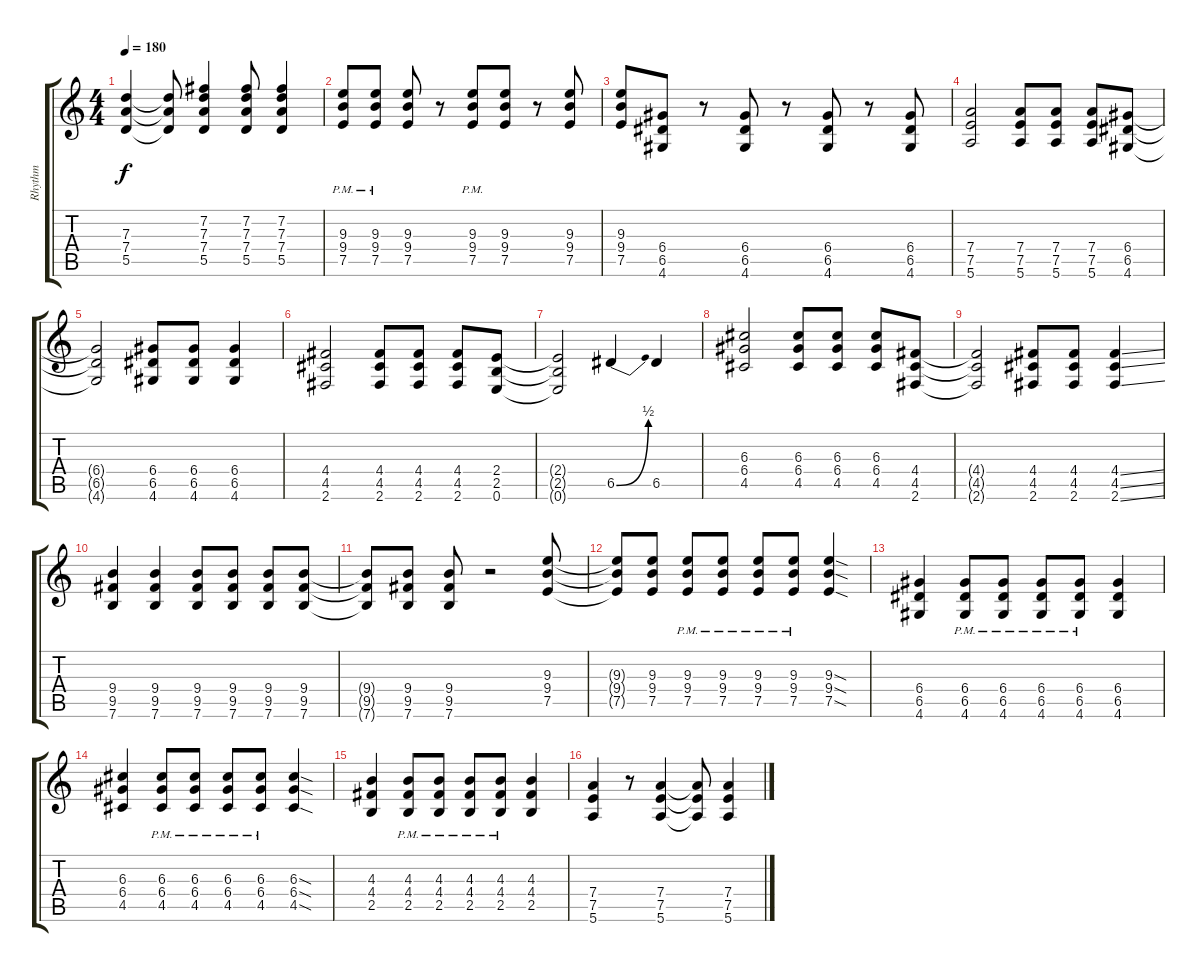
\track ("Rhythm" "Rhythm") {instrument overdrivenguitar}
\staff {score tabs}
\tuning (E4 B3 G3 D3 A2 E2) {hide}
\ts (4 4)
\tempo 180
\clef g2
\ks c
(7.3 7.4 5.5).4{dy f} (7.3{t} 7.4{t} 5.5{t}).8 (7.2 7.3 7.4 5.5).4 (7.2 7.3 7.4 5.5).8 (7.2 7.3 7.4 5.5).4 |
(9.3{pm} 9.4{pm} 7.5{pm}).8 (9.3{pm} 9.4{pm} 7.5{pm}).8 (9.3 9.4 7.5).8 r.8 (9.3{pm} 9.4{pm} 7.5{pm}).8 (9.3 9.4 7.5).8 r.8 (9.3 9.4 7.5).8 |
(9.3 9.4 7.5).8 (6.4 6.5 4.6).8 r.8 (6.4 6.5 4.6).8 r.8 (6.4 6.5 4.6).8 r.8 (6.4 6.5 4.6).8 |
\section ("" "")
(7.4 7.5 5.6).2 (7.4 7.5 5.6).8 (7.4 7.5 5.6).8 (7.4 7.5 5.6).8 (6.4 6.5 4.6).8 |
(6.4{t} 6.5{t} 4.6{t}).2 (6.4 6.5 4.6).8 (6.4 6.5 4.6).8 (6.4 6.5 4.6).4 |
(4.4 4.5 2.6).2 (4.4 4.5 2.6).8 (4.4 4.5 2.6).8 (4.4 4.5 2.6).8 (2.4 2.5 0.6).8 |
(2.4{t} 2.5{t} 0.6{t}).2 6.5{be (bend 0 0 60 2)}.4 6.5.4 |
(6.3 6.4 4.5).2 (6.3 6.4 4.5).8 (6.3 6.4 4.5).8 (6.3 6.4 4.5).8 (4.4 4.5 2.6).8 |
(4.4{t} 4.5{t} 2.6{t}).2 (4.4 4.5 2.6).8 (4.4 4.5 2.6).8 (4.4{ss} 4.5{ss} 2.6{ss}).4 |
(9.4 9.5 7.6).4 (9.4 9.5 7.6).4 (9.4 9.5 7.6).8 (9.4 9.5 7.6).8 (9.4 9.5 7.6).8 (9.4 9.5 7.6).8 |
(9.4{t} 9.5{t} 7.6{t}).8 (9.4 9.5 7.6).8 (9.4 9.5 7.6).8 r.2 (9.3 9.4 7.5).8 |
\section ("" "")
(9.3{t} 9.4{t} 7.5{t}).8 (9.3 9.4 7.5).8 (9.3{pm} 9.4{pm} 7.5{pm}).8 (9.3{pm} 9.4{pm} 7.5{pm}).8 (9.3{pm} 9.4{pm} 7.5{pm}).8 (9.3{pm} 9.4{pm} 7.5{pm}).8 (9.3{sod} 9.4{sod} 7.5{sod}).4 |
(6.4 6.5 4.6).4 (6.4{pm} 6.5{pm} 4.6{pm}).8 (6.4{pm} 6.5{pm} 4.6{pm}).8 (6.4{pm} 6.5{pm} 4.6{pm}).8 (6.4{pm} 6.5{pm} 4.6{pm}).8 (6.4 6.5 4.6).4 |
(6.3 6.4 4.5).4 (6.3{pm} 6.4{pm} 4.5{pm}).8 (6.3{pm} 6.4{pm} 4.5{pm}).8 (6.3{pm} 6.4{pm} 4.5{pm}).8 (6.3{pm} 6.4{pm} 4.5{pm}).8 (6.3{sod} 6.4{sod} 4.5{sod}).4 |
(4.3 4.4 2.5).4 (4.3{pm} 4.4{pm} 2.5{pm}).8 (4.3{pm} 4.4{pm} 2.5{pm}).8 (4.3{pm} 4.4{pm} 2.5{pm}).8 (4.3{pm} 4.4{pm} 2.5{pm}).8 (4.3 4.4 2.5).4 |
(7.4 7.5 5.6).4 r.8 (7.4 7.5 5.6).4 (7.4{t} 7.5{t} 5.6{t}).8 (7.4 7.5 5.6).4
